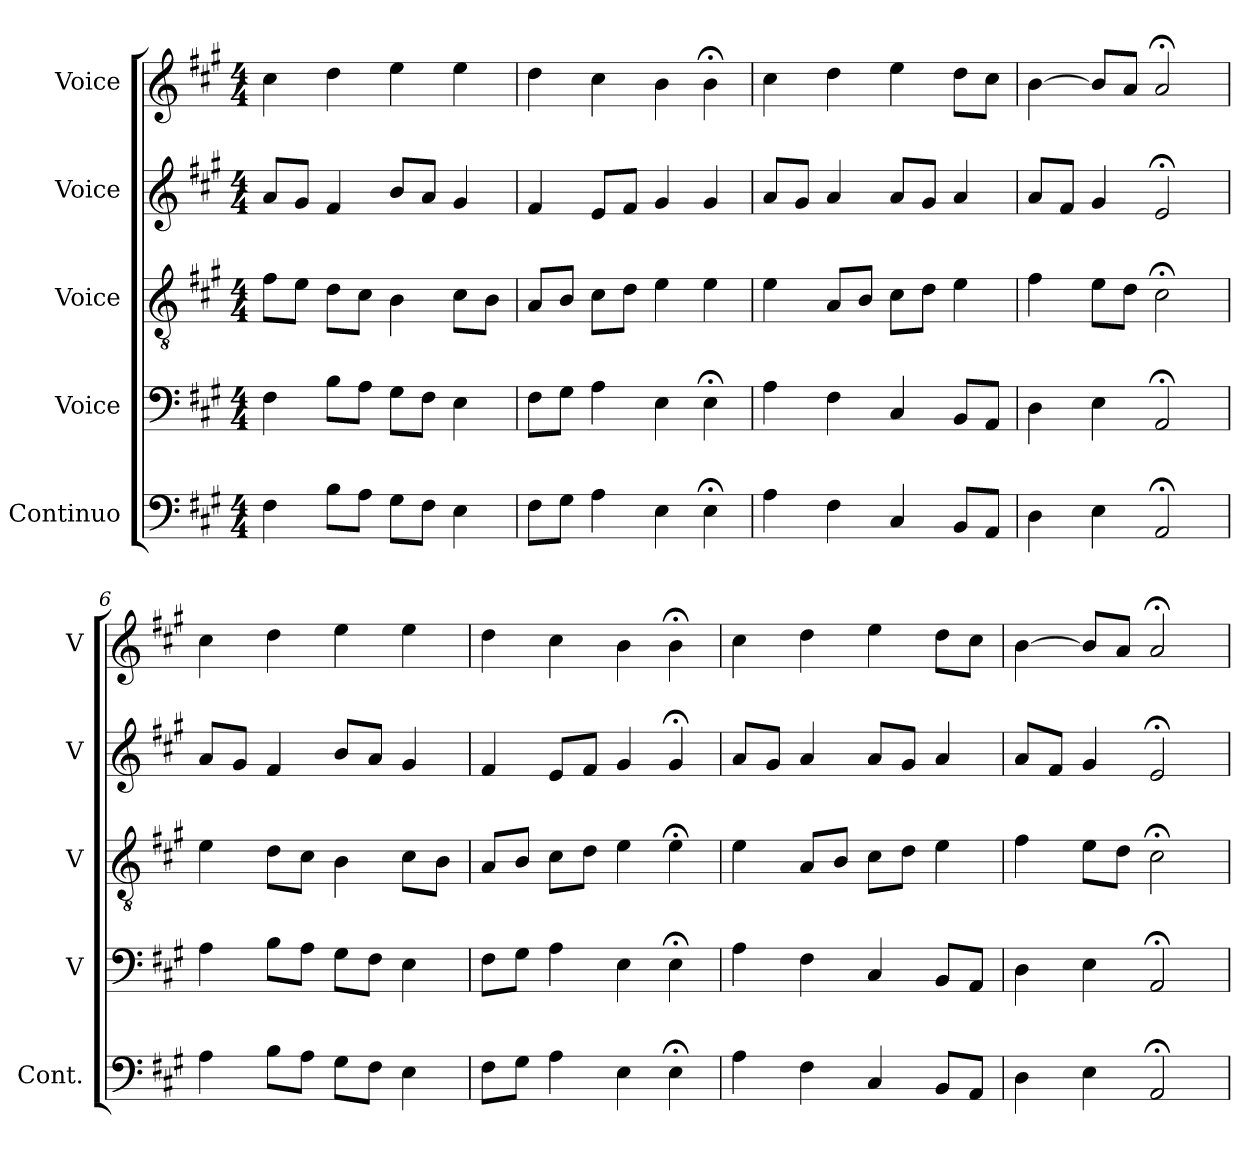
**kern	**kern	**kern	**kern	**kern
*part5	*part4	*part3	*part2	*part1
*staff5	*staff4	*staff3	*staff2	*staff1
*I"Continuo	*I"Voice	*I"Voice	*I"Voice	*I"Voice
*I'Cont.	*I'V	*I'V	*I'V	*I'V
*clefF4	*clefF4	*clefGv2	*clefG2	*clefG2
*k[f#c#g#]	*k[f#c#g#]	*k[f#c#g#]	*k[f#c#g#]	*k[f#c#g#]
*M4/4	*M4/4	*M4/4	*M4/4	*M4/4
=	=	=	=	=
4F#	4F#	8f#L	8aL	4cc#
.	.	8eJ	8g#J	.
8BL	8BL	8dL	4f#	4dd
8AJ	8AJ	8c#J	.	.
8G#L	8G#L	4B	8bL	4ee
8F#J	8F#J	.	8aJ	.
4E	4E	8c#L	4g#	4ee
.	.	8BJ	.	.
=3	=3	=3	=3	=3
8F#L	8F#L	8AL	4f#	4dd
8G#J	8G#J	8BJ	.	.
4A	4A	8c#L	8eL	4cc#
.	.	8dJ	8f#J	.
4E	4E	4e	4g#	4b
4E;<	4E;<	4e	4g#	4b;<
=4	=4	=4	=4	=4
4A	4A	4e	8aL	4cc#
.	.	.	8g#J	.
4F#	4F#	8AL	4a	4dd
.	.	8BJ	.	.
4C#	4C#	8c#L	8aL	4ee
.	.	8dJ	8g#J	.
8BBL	8BBL	4e	4a	8ddL
8AAJ	8AAJ	.	.	8cc#J
=5	=5	=5	=5	=5
4D	4D	4f#	8aL	[4b
.	.	.	8f#J	.
4E	4E	8eL	4g#	8bL]
.	.	8dJ	.	8aJ
2AA;<	2AA;<	2c#;<	2e;<	2a;<
=6	=6	=6	=6	=6
4A	4A	4e	8aL	4cc#
.	.	.	8g#J	.
8BL	8BL	8dL	4f#	4dd
8AJ	8AJ	8c#J	.	.
8G#L	8G#L	4B	8bL	4ee
8F#J	8F#J	.	8aJ	.
4E	4E	8c#L	4g#	4ee
.	.	8BJ	.	.
=7	=7	=7	=7	=7
8F#L	8F#L	8AL	4f#	4dd
8G#J	8G#J	8BJ	.	.
4A	4A	8c#L	8eL	4cc#
.	.	8dJ	8f#J	.
4E	4E	4e	4g#	4b
4E;<	4E;<	4e;<	4g#;<	4b;<
=8	=8	=8	=8	=8
4A	4A	4e	8aL	4cc#
.	.	.	8g#J	.
4F#	4F#	8AL	4a	4dd
.	.	8BJ	.	.
4C#	4C#	8c#L	8aL	4ee
.	.	8dJ	8g#J	.
8BBL	8BBL	4e	4a	8ddL
8AAJ	8AAJ	.	.	8cc#J
=9	=9	=9	=9	=9
4D	4D	4f#	8aL	[4b
.	.	.	8f#J	.
4E	4E	8eL	4g#	8bL]
.	.	8dJ	.	8aJ
2AA;<	2AA;<	2c#;<	2e;<	2a;<
=	=	=	=	=
*-	*-	*-	*-	*-
